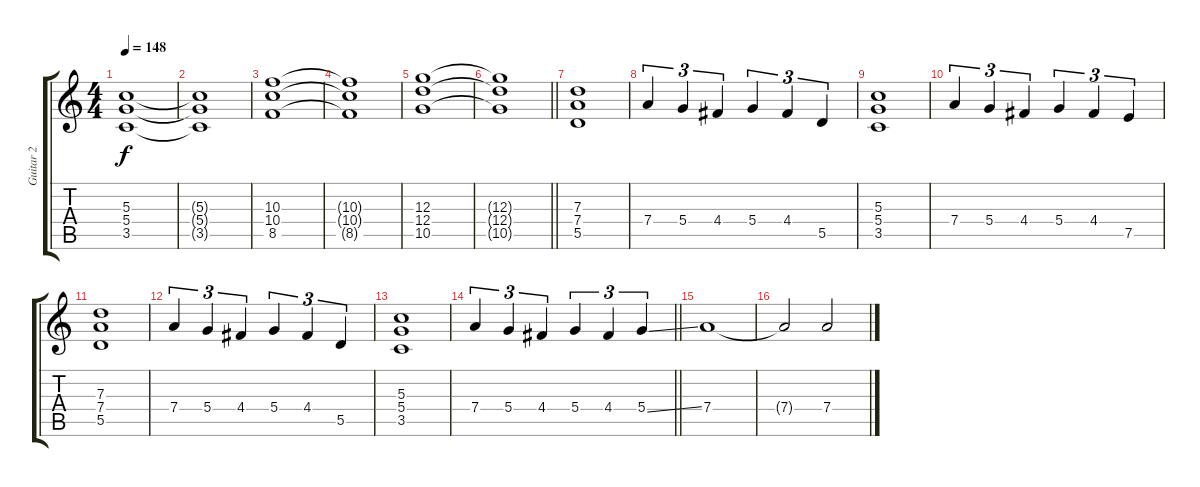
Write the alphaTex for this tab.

\track ("Guitar 2" "Guitar 2") {instrument distortionguitar}
\staff {score tabs}
\tuning (E4 B3 G3 D3 A2 E2) {hide}
\ts (4 4)
\tempo 148
\clef g2
\ks c
(5.3 5.4 3.5).1{dy f} |
(5.3{t} 5.4{t} 3.5{t}).1 |
(10.3 10.4 8.5).1 |
(10.3{t} 10.4{t} 8.5{t}).1 |
(12.3 12.4 10.5).1 |
\barLineRight lightlight
(12.3{t} 12.4{t} 10.5{t}).1 |
(7.3 7.4 5.5).1 |
7.4.4{tu (3 2)} 5.4.4{tu (3 2)} 4.4.4{tu (3 2)} 5.4.4{tu (3 2)} 4.4.4{tu (3 2)} 5.5.4{tu (3 2)} |
(5.3 5.4 3.5).1 |
7.4.4{tu (3 2)} 5.4.4{tu (3 2)} 4.4.4{tu (3 2)} 5.4.4{tu (3 2)} 4.4.4{tu (3 2)} 7.5.4{tu (3 2)} |
(7.3 7.4 5.5).1 |
7.4.4{tu (3 2)} 5.4.4{tu (3 2)} 4.4.4{tu (3 2)} 5.4.4{tu (3 2)} 4.4.4{tu (3 2)} 5.5.4{tu (3 2)} |
(5.3 5.4 3.5).1 |
\barLineRight lightlight
7.4.4{tu (3 2)} 5.4.4{tu (3 2)} 4.4.4{tu (3 2)} 5.4.4{tu (3 2)} 4.4.4{tu (3 2)} 5.4{ss}.4{tu (3 2)} |
7.4.1 |
7.4{t}.2 7.4{ss}.2
